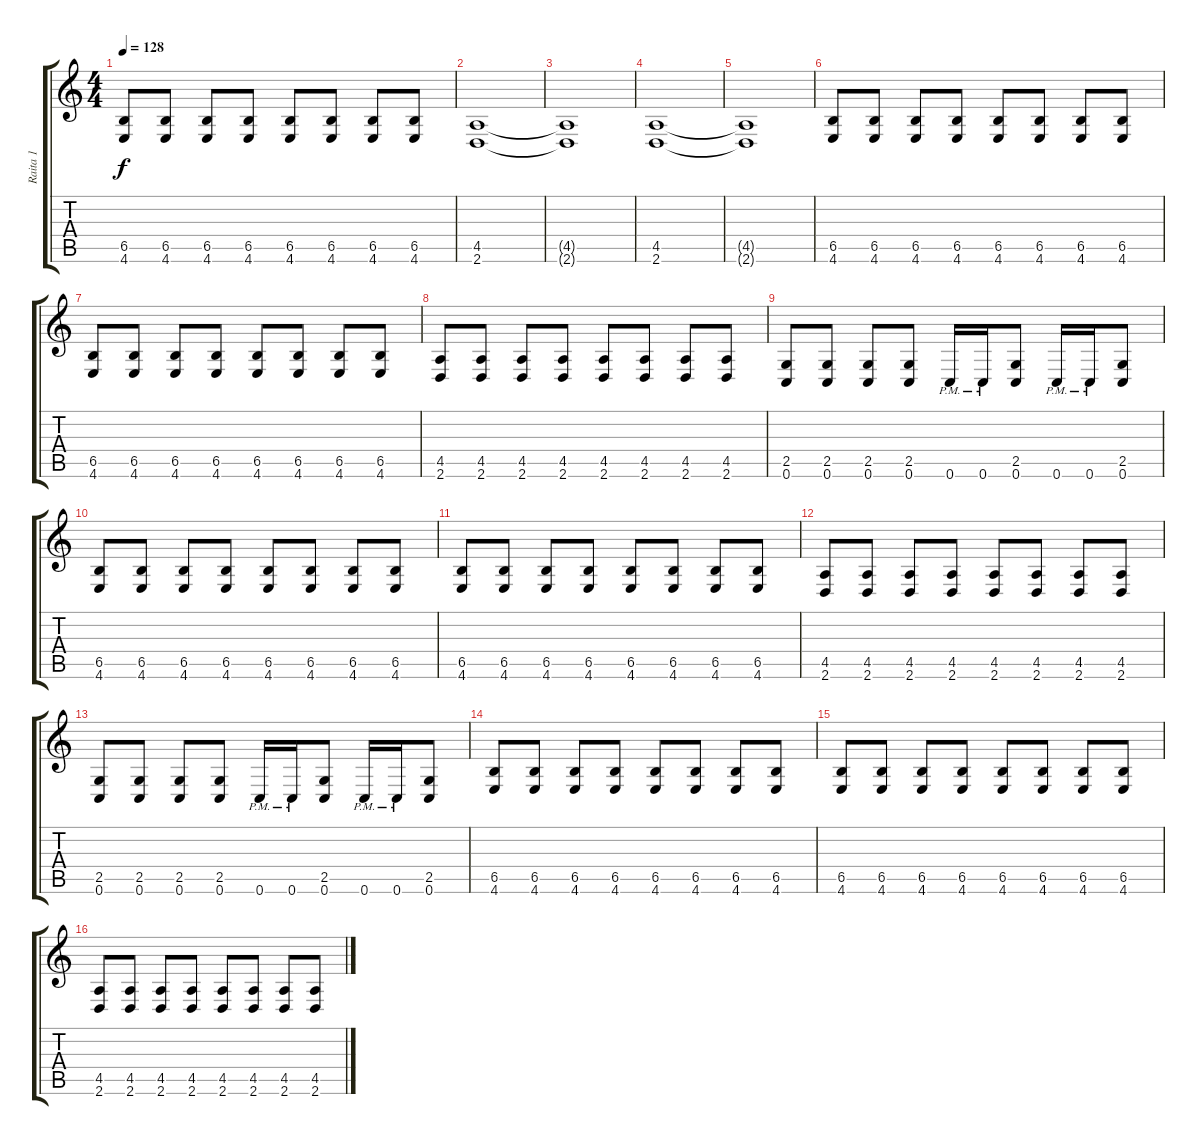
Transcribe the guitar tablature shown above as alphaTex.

\track ("Raita 1" "Raita 1") {instrument distortionguitar}
\staff {score tabs}
\tuning (C4 G3 Eb3 Bb2 F2 C2) {hide}
\ts (4 4)
\tempo 128
\clef g2
\ks c
(6.5 4.6).8{dy f} (6.5 4.6).8 (6.5 4.6).8 (6.5 4.6).8 (6.5 4.6).8 (6.5 4.6).8 (6.5 4.6).8 (6.5 4.6).8 |
(4.5 2.6).1 |
(4.5{t} 2.6{t}).1 |
(4.5 2.6).1 |
(4.5{t} 2.6{t}).1 |
(6.5 4.6).8 (6.5 4.6).8 (6.5 4.6).8 (6.5 4.6).8 (6.5 4.6).8 (6.5 4.6).8 (6.5 4.6).8 (6.5 4.6).8 |
(6.5 4.6).8 (6.5 4.6).8 (6.5 4.6).8 (6.5 4.6).8 (6.5 4.6).8 (6.5 4.6).8 (6.5 4.6).8 (6.5 4.6).8 |
(4.5 2.6).8 (4.5 2.6).8 (4.5 2.6).8 (4.5 2.6).8 (4.5 2.6).8 (4.5 2.6).8 (4.5 2.6).8 (4.5 2.6).8 |
(2.5 0.6).8 (2.5 0.6).8 (2.5 0.6).8 (2.5 0.6).8 0.6{pm}.16 0.6{pm}.16 (2.5 0.6).8 0.6{pm}.16 0.6{pm}.16 (2.5 0.6).8 |
(6.5 4.6).8 (6.5 4.6).8 (6.5 4.6).8 (6.5 4.6).8 (6.5 4.6).8 (6.5 4.6).8 (6.5 4.6).8 (6.5 4.6).8 |
(6.5 4.6).8 (6.5 4.6).8 (6.5 4.6).8 (6.5 4.6).8 (6.5 4.6).8 (6.5 4.6).8 (6.5 4.6).8 (6.5 4.6).8 |
(4.5 2.6).8 (4.5 2.6).8 (4.5 2.6).8 (4.5 2.6).8 (4.5 2.6).8 (4.5 2.6).8 (4.5 2.6).8 (4.5 2.6).8 |
(2.5 0.6).8 (2.5 0.6).8 (2.5 0.6).8 (2.5 0.6).8 0.6{pm}.16 0.6{pm}.16 (2.5 0.6).8 0.6{pm}.16 0.6{pm}.16 (2.5 0.6).8 |
(6.5 4.6).8 (6.5 4.6).8 (6.5 4.6).8 (6.5 4.6).8 (6.5 4.6).8 (6.5 4.6).8 (6.5 4.6).8 (6.5 4.6).8 |
(6.5 4.6).8 (6.5 4.6).8 (6.5 4.6).8 (6.5 4.6).8 (6.5 4.6).8 (6.5 4.6).8 (6.5 4.6).8 (6.5 4.6).8 |
(4.5 2.6).8 (4.5 2.6).8 (4.5 2.6).8 (4.5 2.6).8 (4.5 2.6).8 (4.5 2.6).8 (4.5 2.6).8 (4.5 2.6).8
